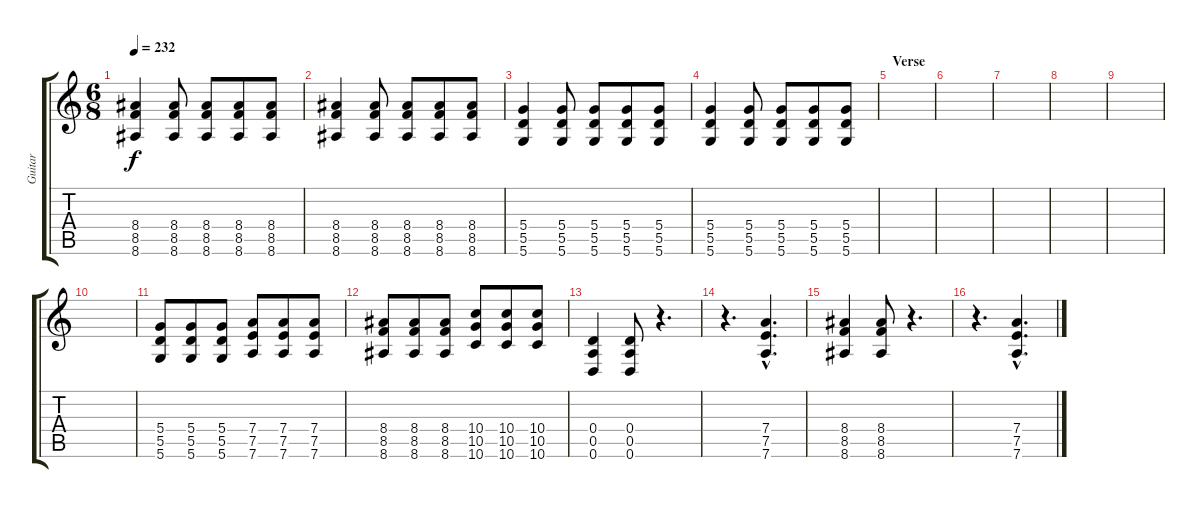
\track ("Guitar" "Guitar") {instrument overdrivenguitar}
\staff {score tabs}
\tuning (E4 B3 G3 D3 A2 D2) {hide}
\ts (6 8)
\tempo 232
\clef g2
\ks c
(8.4 8.5 8.6).4{dy f} (8.4 8.5 8.6).8 (8.4 8.5 8.6).8 (8.4 8.5 8.6).8 (8.4 8.5 8.6).8 |
(8.4 8.5 8.6).4 (8.4 8.5 8.6).8 (8.4 8.5 8.6).8 (8.4 8.5 8.6).8 (8.4 8.5 8.6).8 |
(5.4 5.5 5.6).4 (5.4 5.5 5.6).8 (5.4 5.5 5.6).8 (5.4 5.5 5.6).8 (5.4 5.5 5.6).8 |
(5.4 5.5 5.6).4 (5.4 5.5 5.6).8 (5.4 5.5 5.6).8 (5.4 5.5 5.6).8 (5.4 5.5 5.6).8 |
\section ("" "Verse")
|
|
|
|
|
|
(5.4 5.5 5.6).8 (5.4 5.5 5.6).8 (5.4 5.5 5.6).8 (7.4 7.5 7.6).8 (7.4 7.5 7.6).8 (7.4 7.5 7.6).8 |
(8.4 8.5 8.6).8 (8.4 8.5 8.6).8 (8.4 8.5 8.6).8 (10.4 10.5 10.6).8 (10.4 10.5 10.6).8 (10.4 10.5 10.6).8 |
(0.4 0.5 0.6).4 (0.4 0.5 0.6).8 r.4{d} |
r.4{d} (7.4{hac} 7.5{hac} 7.6{hac}).4{d} |
(8.4 8.5 8.6).4 (8.4 8.5 8.6).8 r.4{d} |
r.4{d} (7.4{hac} 7.5{hac} 7.6{hac}).4{d}
